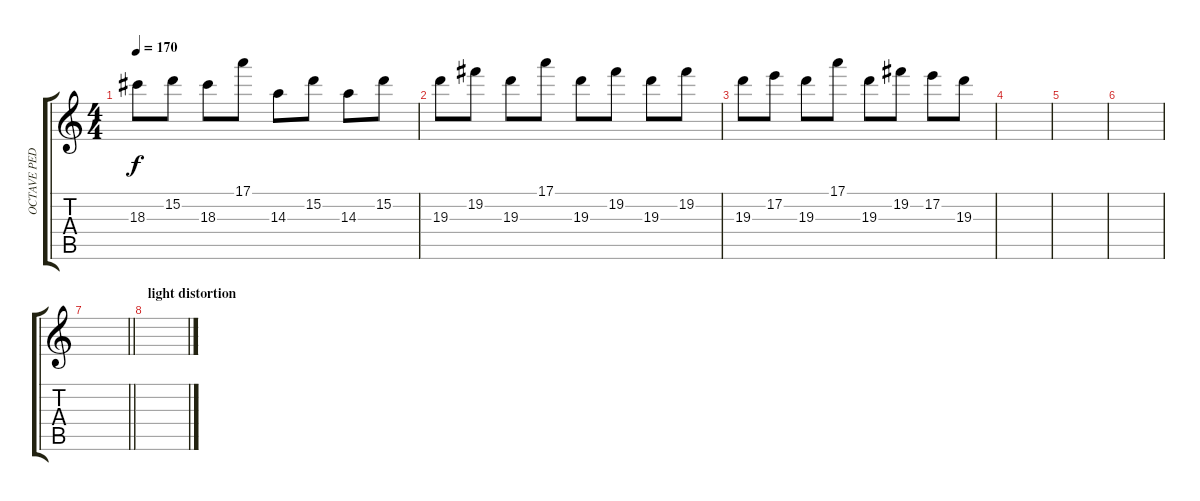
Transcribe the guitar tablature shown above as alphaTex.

\track ("OCTAVE PEDAL CHORUS" "OCTAVE PED") {instrument overdrivenguitar}
\staff {score tabs}
\tuning (E4 B3 G3 D3 A2 D2) {hide}
\ts (4 4)
\tempo 170
\clef g2
\ks c
18.3.8{dy f} 15.2.8 18.3.8 17.1.8 14.3.8 15.2.8 14.3.8 15.2.8 |
19.3.8 19.2.8 19.3.8 17.1.8 19.3.8 19.2.8 19.3.8 19.2.8 |
19.3.8 17.2.8 19.3.8 17.1.8 19.3.8 19.2.8 17.2.8 19.3.8 |
|
|
|
\barLineRight lightlight
|
\section ("" "light distortion")
